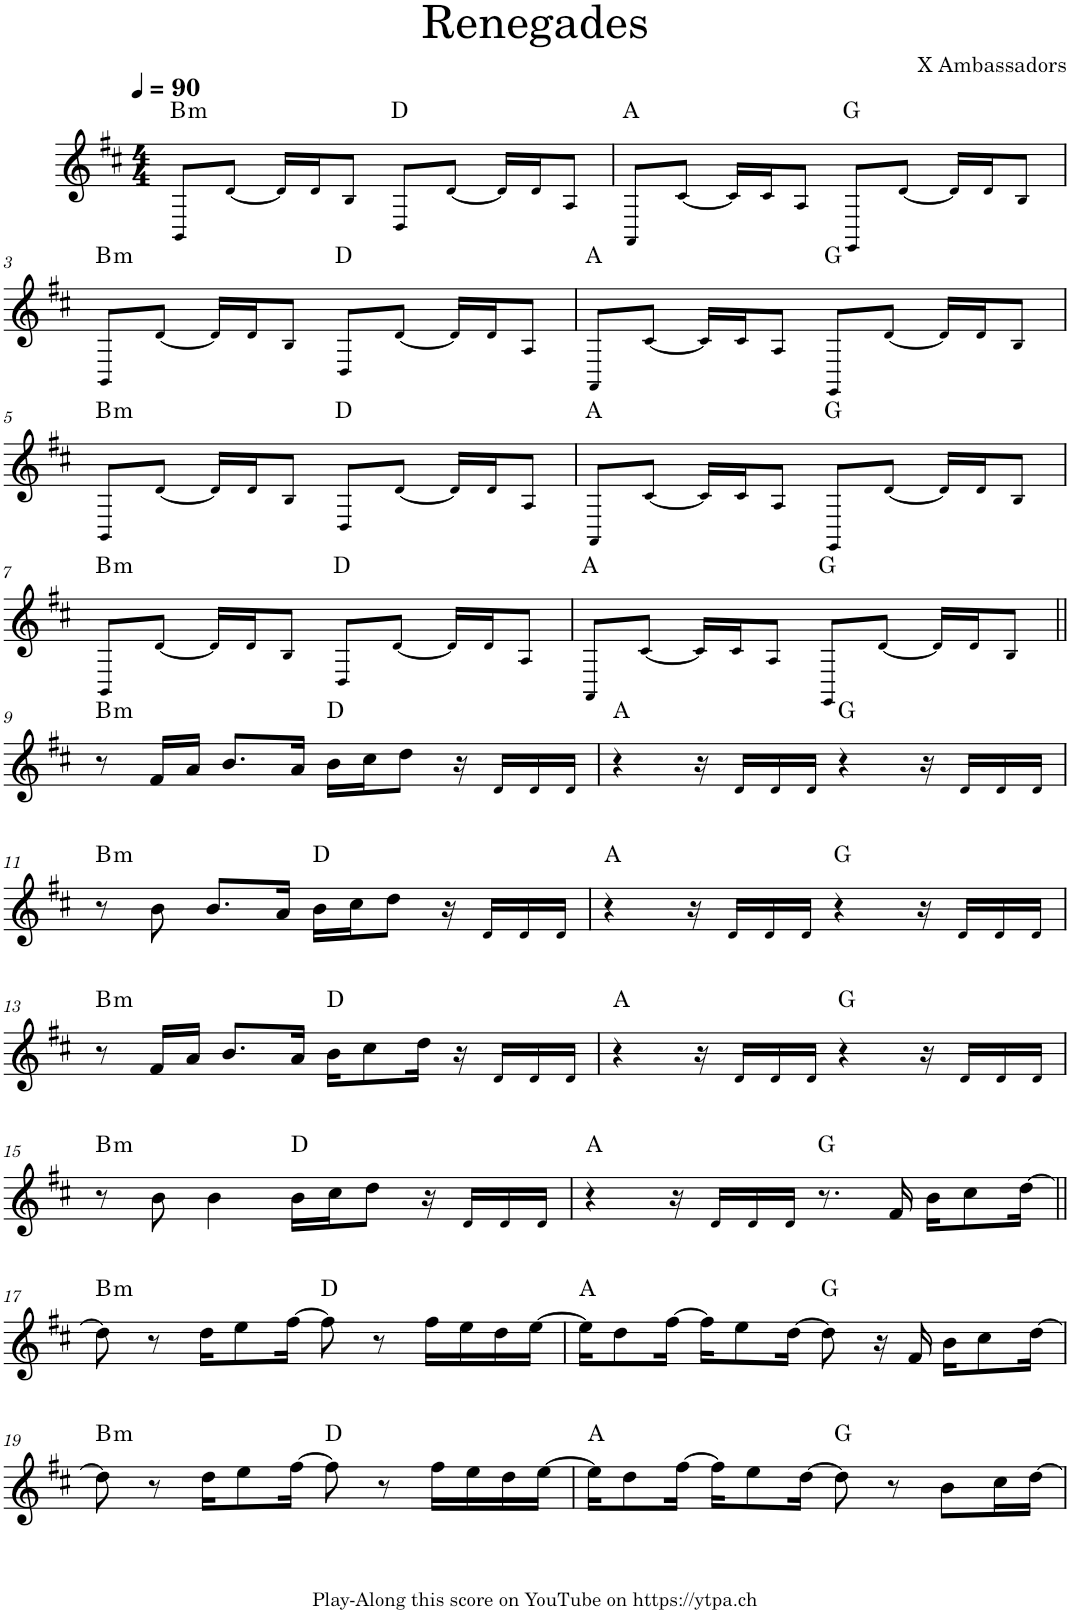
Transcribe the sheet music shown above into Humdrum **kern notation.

**kern	**harte
*part1	*part1
*staff1	*
*I"Piano	*
*I'Pno.	*
*clefG2	*
*k[f#c#]	*
*M4/4	*
*MM90	*
=1	=1
!	!LO:H:kt=m
8BB!/L	B:min
[8d!/J	.
16d!/LL]	.
16d!/J	.
8B!/J	.
8D!/L	D:maj
[8d!/J	.
16d!/LL]	.
16d!/J	.
8A!/J	.
=2	=2
8AA!/L	A:maj
[8c#!/J	.
16c#!/LL]	.
16c#!/J	.
8A!/J	.
8GG!/L	G:maj
[8d!/J	.
16d!/LL]	.
16d!/J	.
8B!/J	.
!!LO:LB:g=z
=3	=3
!	!LO:H:kt=m
8BB!/L	B:min
[8d!/J	.
16d!/LL]	.
16d!/J	.
8B!/J	.
8D!/L	D:maj
[8d!/J	.
16d!/LL]	.
16d!/J	.
8A!/J	.
=4	=4
8AA!/L	A:maj
[8c#!/J	.
16c#!/LL]	.
16c#!/J	.
8A!/J	.
8GG!/L	G:maj
[8d!/J	.
16d!/LL]	.
16d!/J	.
8B!/J	.
!!LO:LB:g=z
=5	=5
!	!LO:H:kt=m
8BB!/L	B:min
[8d!/J	.
16d!/LL]	.
16d!/J	.
8B!/J	.
8D!/L	D:maj
[8d!/J	.
16d!/LL]	.
16d!/J	.
8A!/J	.
=6	=6
8AA!/L	A:maj
[8c#!/J	.
16c#!/LL]	.
16c#!/J	.
8A!/J	.
8GG!/L	G:maj
[8d!/J	.
16d!/LL]	.
16d!/J	.
8B!/J	.
!!LO:LB:g=z
=7	=7
!	!LO:H:kt=m
8BB!/L	B:min
[8d!/J	.
16d!/LL]	.
16d!/J	.
8B!/J	.
8D!/L	D:maj
[8d!/J	.
16d!/LL]	.
16d!/J	.
8A!/J	.
=8	=8
8AA!/L	A:maj
[8c#!/J	.
16c#!/LL]	.
16c#!/J	.
8A!/J	.
8GG!/L	G:maj
[8d!/J	.
16d!/LL]	.
16d!/J	.
8B!/J	.
!!LO:LB:g=z
=9||	=9||
!	!LO:H:kt=m
8r	B:min
16f#/LL	.
16a/JJ	.
8.b/L	.
16a/Jk	.
16b\LL	D:maj
16cc#\J	.
8dd\J	.
16r	.
16d!/LL	.
16d!/	.
16d!/JJ	.
=10	=10
4r	A:maj
16r	.
16d!/LL	.
16d!/	.
16d!/JJ	.
4r	G:maj
16r	.
16d!/LL	.
16d!/	.
16d!/JJ	.
!!LO:LB:g=z
=11	=11
!	!LO:H:kt=m
8r	B:min
8b\	.
8.b/L	.
16a/Jk	.
16b\LL	D:maj
16cc#\J	.
8dd\J	.
16r	.
16d!/LL	.
16d!/	.
16d!/JJ	.
=12	=12
4r	A:maj
16r	.
16d!/LL	.
16d!/	.
16d!/JJ	.
4r	G:maj
16r	.
16d!/LL	.
16d!/	.
16d!/JJ	.
!!LO:LB:g=z
=13	=13
!	!LO:H:kt=m
8r	B:min
16f#/LL	.
16a/JJ	.
8.b/L	.
16a/Jk	.
16b\KL	D:maj
8cc#\	.
16dd\Jk	.
16r	.
16d!/LL	.
16d!/	.
16d!/JJ	.
=14	=14
4r	A:maj
16r	.
16d!/LL	.
16d!/	.
16d!/JJ	.
4r	G:maj
16r	.
16d!/LL	.
16d!/	.
16d!/JJ	.
!!LO:LB:g=z
=15	=15
!	!LO:H:kt=m
8r	B:min
8b\	.
4b\	.
16b\LL	D:maj
16cc#\J	.
8dd\J	.
16r	.
16d!/LL	.
16d!/	.
16d!/JJ	.
=16	=16
4r	A:maj
16r	.
16d!/LL	.
16d!/	.
16d!/JJ	.
8.r	G:maj
16f#/	.
16b\KL	.
8cc#\	.
[16dd\Jk	.
!!LO:LB:g=z
=17||	=17||
!	!LO:H:kt=m
8dd\]	B:min
8r	.
16dd\KL	.
8ee\	.
[16ff#\Jk	.
8ff#\]	D:maj
8r	.
16ff#\LL	.
16ee\	.
16dd\	.
[16ee\JJ	.
=18	=18
16ee\KL]	A:maj
8dd\	.
[16ff#\Jk	.
16ff#\KL]	.
8ee\	.
[16dd\Jk	.
8dd\]	G:maj
16r	.
16f#/	.
16b\KL	.
8cc#\	.
[16dd\Jk	.
!!LO:LB:g=z
=19	=19
!	!LO:H:kt=m
8dd\]	B:min
8r	.
16dd\KL	.
8ee\	.
[16ff#\Jk	.
8ff#\]	D:maj
8r	.
16ff#\LL	.
16ee\	.
16dd\	.
[16ee\JJ	.
=20	=20
16ee\KL]	A:maj
8dd\	.
[16ff#\Jk	.
16ff#\KL]	.
8ee\	.
[16dd\Jk	.
8dd\]	G:maj
8r	.
8b\L	.
16cc#\L	.
[16dd\JJ	.
=	=
*-	*-
